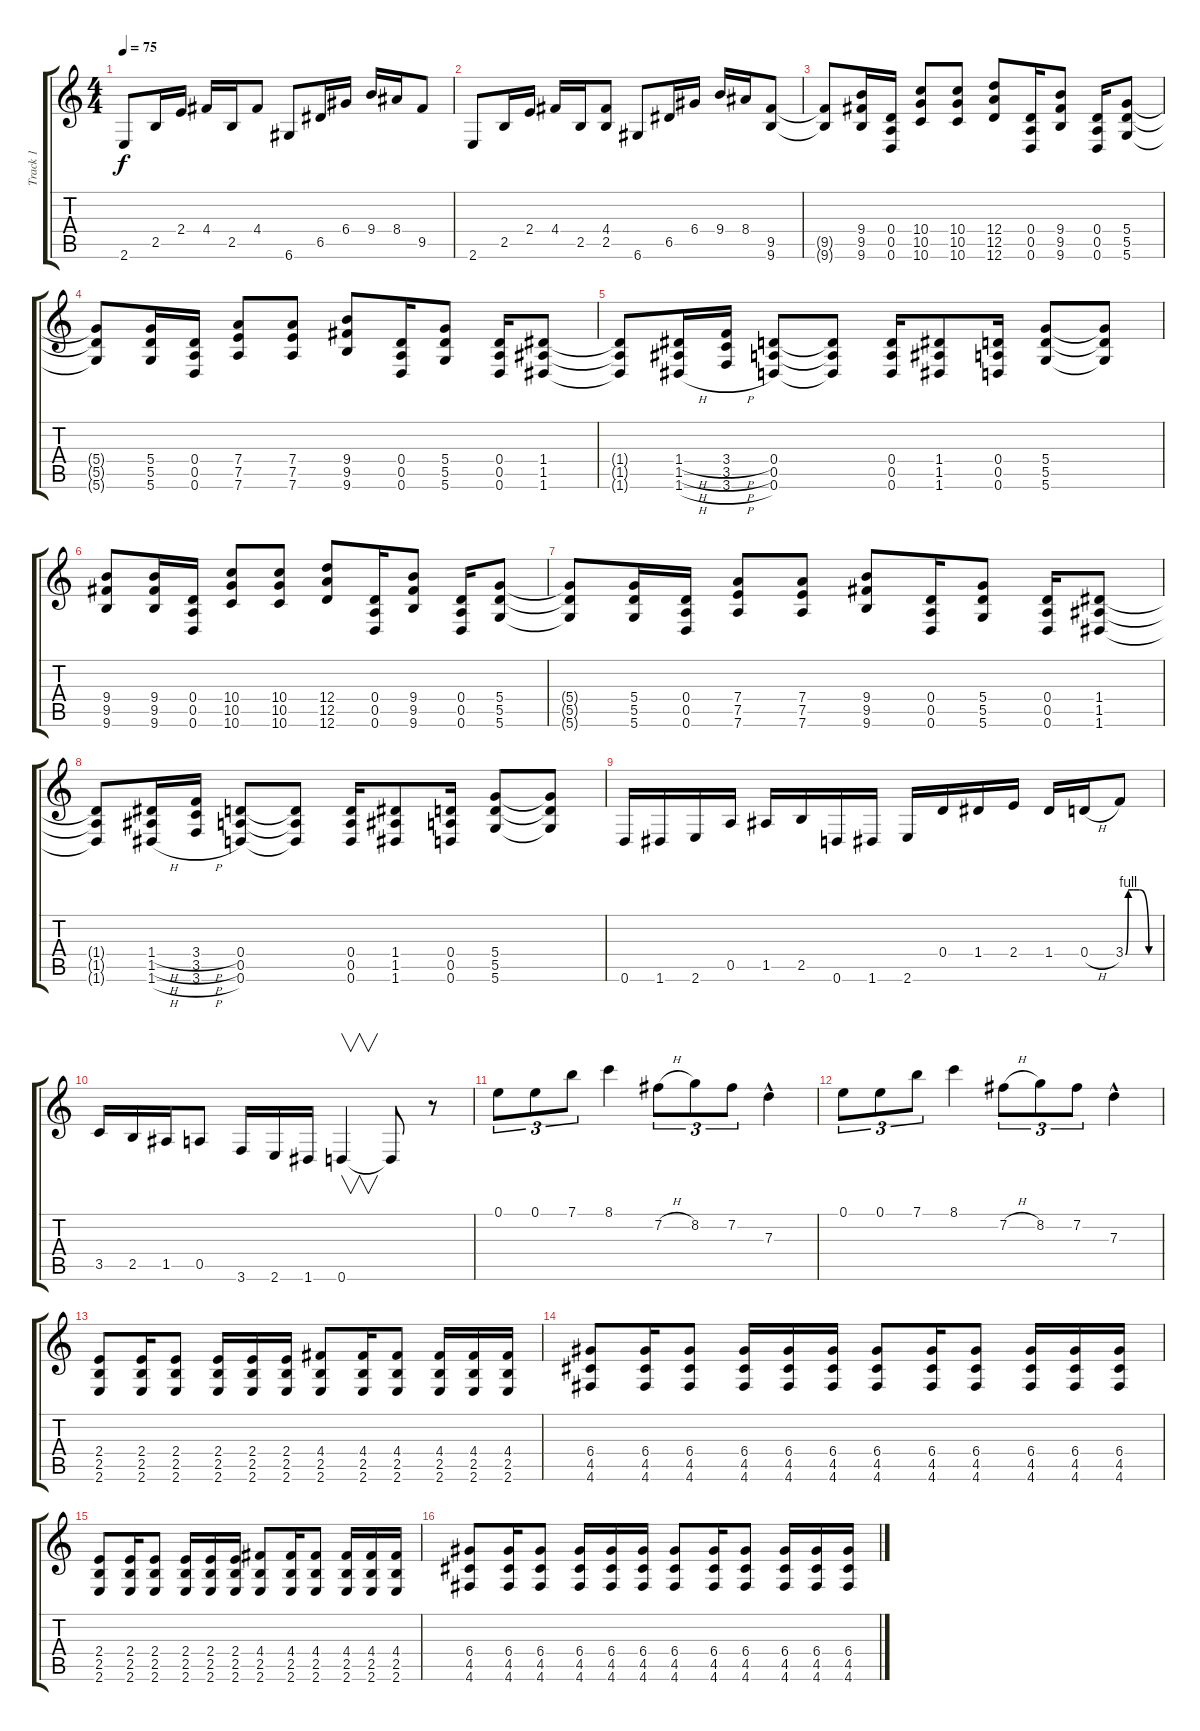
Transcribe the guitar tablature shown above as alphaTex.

\track ("Track 1" "Track 1") {instrument distortionguitar}
\staff {score tabs}
\tuning (E4 B3 G3 D3 A2 D2) {hide}
\ts (4 4)
\tempo 75
\clef g2
\ks c
2.6.8{dy f} 2.5.16 2.4.16 4.4.16 2.5.16 4.4.8 6.6.8 6.5.16 6.4.16 9.4.16 8.4.16 9.5.8 |
2.6.8 2.5.16 2.4.16 4.4.16 2.5.16 (4.4 2.5).8 6.6.8 6.5.16 6.4.16 9.4.16 8.4.16 (9.5 9.6).8 |
(9.5{t} 9.6{t}).8 (9.4 9.5 9.6).16 (0.4 0.5 0.6).16 (10.4 10.5 10.6).8 (10.4 10.5 10.6).8 (12.4 12.5 12.6).8 (0.4 0.5 0.6).16 (9.4 9.5 9.6).8 (0.4 0.5 0.6).16 (5.4 5.5 5.6).8 |
(5.4{t} 5.5{t} 5.6{t}).8 (5.4 5.5 5.6).16 (0.4 0.5 0.6).16 (7.4 7.5 7.6).8 (7.4 7.5 7.6).8 (9.4 9.5 9.6).8 (0.4 0.5 0.6).16 (5.4 5.5 5.6).8 (0.4 0.5 0.6).16 (1.4 1.5 1.6).8 |
(1.4{t} 1.5{t} 1.6{t}).8 (1.4{h} 1.5{h} 1.6{h}).16 (3.4{h} 3.5{h} 3.6{h}).16 (0.4 0.5 0.6).8 (0.4{t} 0.5{t} 0.6{t}).8 (0.4 0.5 0.6).16 (1.4 1.5 1.6).8 (0.4 0.5 0.6).16 (5.4 5.5 5.6).8 (5.4{t} 5.5{t} 5.6{t}).8 |
(9.4 9.5 9.6).8 (9.4 9.5 9.6).16 (0.4 0.5 0.6).16 (10.4 10.5 10.6).8 (10.4 10.5 10.6).8 (12.4 12.5 12.6).8 (0.4 0.5 0.6).16 (9.4 9.5 9.6).8 (0.4 0.5 0.6).16 (5.4 5.5 5.6).8 |
(5.4{t} 5.5{t} 5.6{t}).8 (5.4 5.5 5.6).16 (0.4 0.5 0.6).16 (7.4 7.5 7.6).8 (7.4 7.5 7.6).8 (9.4 9.5 9.6).8 (0.4 0.5 0.6).16 (5.4 5.5 5.6).8 (0.4 0.5 0.6).16 (1.4 1.5 1.6).8 |
(1.4{t} 1.5{t} 1.6{t}).8 (1.4{h} 1.5{h} 1.6{h}).16 (3.4{h} 3.5{h} 3.6{h}).16 (0.4 0.5 0.6).8 (0.4{t} 0.5{t} 0.6{t}).8 (0.4 0.5 0.6).16 (1.4 1.5 1.6).8 (0.4 0.5 0.6).16 (5.4 5.5 5.6).8 (5.4{t} 5.5{t} 5.6{t}).8 |
0.6.16 1.6.16 2.6.16 0.5.16 1.5.16 2.5.16 0.6.16 1.6.16 2.6.16 0.4.16 1.4.16 2.4.16 1.4.16 0.4{h}.16 3.4{be (custom 0 0 5 4 15 4 25 4 42 0 50 0 60 0)}.8 |
3.5.16 2.5.16 1.5.16 0.5.8 3.6.16 2.6.16 1.6.16 0.6.4{v} 0.6{t}.8 r.8 |
0.1.8{tu (3 2)} 0.1.8{tu (3 2)} 7.1.8{tu (3 2)} 8.1.4 7.2{h}.8{tu (3 2)} 8.2.8{tu (3 2)} 7.2.8{tu (3 2)} 7.3{hac}.4 |
0.1.8{tu (3 2)} 0.1.8{tu (3 2)} 7.1.8{tu (3 2)} 8.1.4 7.2{h}.8{tu (3 2)} 8.2.8{tu (3 2)} 7.2.8{tu (3 2)} 7.3{hac}.4 |
(2.4 2.5 2.6).8 (2.4 2.5 2.6).16 (2.4 2.5 2.6).8 (2.4 2.5 2.6).16 (2.4 2.5 2.6).16 (2.4 2.5 2.6).16 (4.4 2.5 2.6).8 (4.4 2.5 2.6).16 (4.4 2.5 2.6).8 (4.4 2.5 2.6).16 (4.4 2.5 2.6).16 (4.4 2.5 2.6).16 |
(6.4 4.5 4.6).8 (6.4 4.5 4.6).16 (6.4 4.5 4.6).8 (6.4 4.5 4.6).16 (6.4 4.5 4.6).16 (6.4 4.5 4.6).16 (6.4 4.5 4.6).8 (6.4 4.5 4.6).16 (6.4 4.5 4.6).8 (6.4 4.5 4.6).16 (6.4 4.5 4.6).16 (6.4 4.5 4.6).16 |
(2.4 2.5 2.6).8 (2.4 2.5 2.6).16 (2.4 2.5 2.6).8 (2.4 2.5 2.6).16 (2.4 2.5 2.6).16 (2.4 2.5 2.6).16 (4.4 2.5 2.6).8 (4.4 2.5 2.6).16 (4.4 2.5 2.6).8 (4.4 2.5 2.6).16 (4.4 2.5 2.6).16 (4.4 2.5 2.6).16 |
(6.4 4.5 4.6).8 (6.4 4.5 4.6).16 (6.4 4.5 4.6).8 (6.4 4.5 4.6).16 (6.4 4.5 4.6).16 (6.4 4.5 4.6).16 (6.4 4.5 4.6).8 (6.4 4.5 4.6).16 (6.4 4.5 4.6).8 (6.4 4.5 4.6).16 (6.4 4.5 4.6).16 (6.4 4.5 4.6).16
